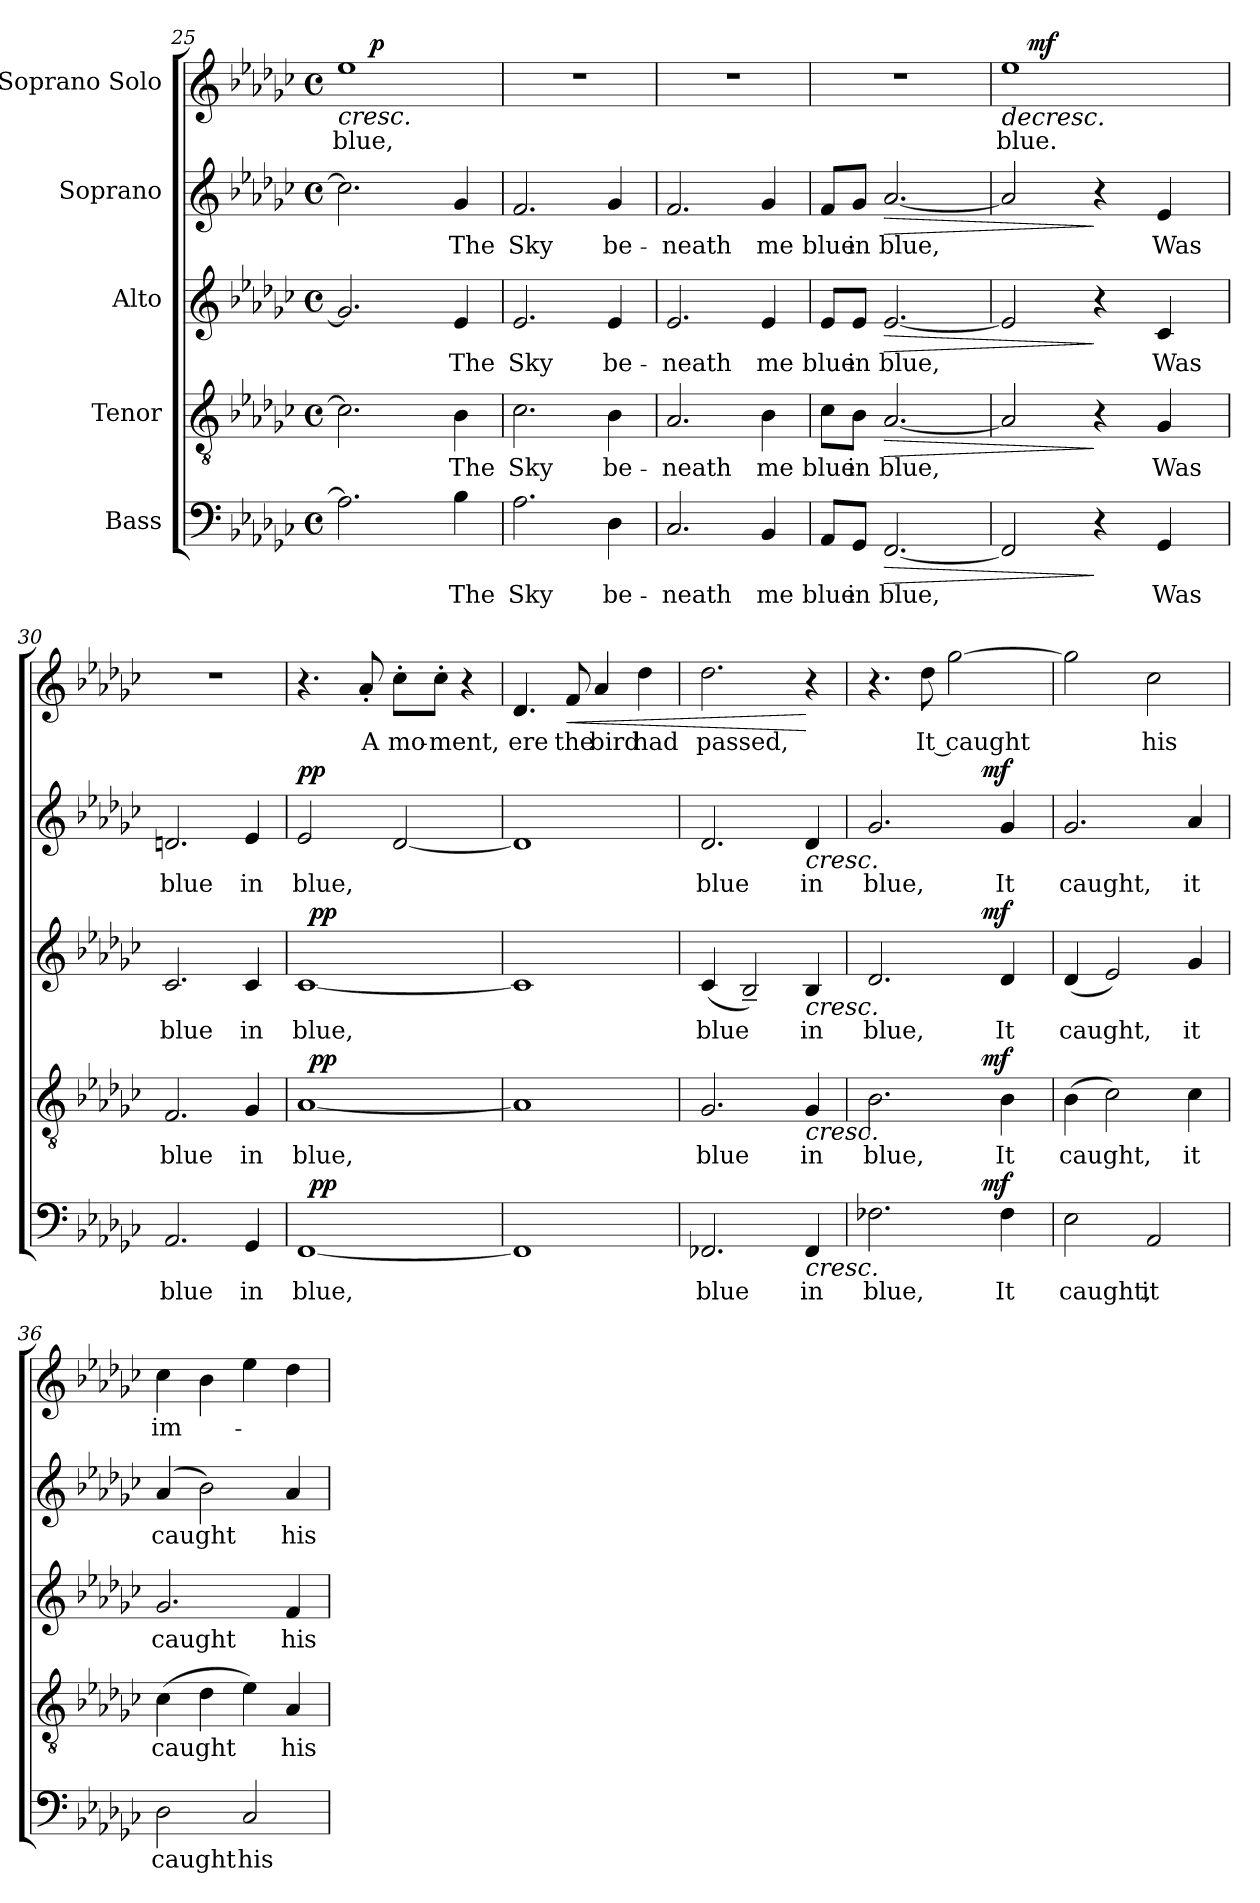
**kern	**text	**dynam	**kern	**text	**dynam	**kern	**text	**dynam	**kern	**text	**dynam	**kern	**text	**dynam
*part5	*part5	*part5	*part4	*part4	*part4	*part3	*part3	*part3	*part2	*part2	*part2	*part1	*part1	*part1
*staff5	*staff5	*staff5	*staff4	*staff4	*staff4	*staff3	*staff3	*staff3	*staff2	*staff2	*staff2	*staff1	*staff1	*staff1
*I"Bass	*	*	*I"Tenor	*	*	*I"Alto	*	*	*I"Soprano	*	*	*I"Soprano Solo	*	*
*clefF4	*	*	*clefGv2	*	*	*clefG2	*	*	*clefG2	*	*	*clefG2	*	*
*k[b-e-a-d-g-c-]	*	*	*k[b-e-a-d-g-c-]	*	*	*k[b-e-a-d-g-c-]	*	*	*k[b-e-a-d-g-c-]	*	*	*k[b-e-a-d-g-c-]	*	*
*G-:	*	*	*G-:	*	*	*G-:	*	*	*G-:	*	*	*G-:	*	*
*M4/4	*	*	*M4/4	*	*	*M4/4	*	*	*M4/4	*	*	*M4/4	*	*
*met(c)	*	*	*met(c)	*	*	*met(c)	*	*	*met(c)	*	*	*met(c)	*	*
=25	=25	=25	=25	=25	=25	=25	=25	=25	=25	=25	=25	=25	=25	=25
!	!	!	!	!	!	!	!	!	!	!	!	!	!LO:LY:b	!LO:HP:b
*	*	*	*	*	*	*	*	*	*	*	*	*^	*	*
2.A-\]	.	.	2.c-\]	.	.	2.g-/]	.	.	2.cc-\]	.	.	1ee-	8ryy	blue,	<
!	!	!	!	!	!	!	!	!	!	!	!	!	!	!	!LO:DY:a
.	.	.	.	.	.	.	.	.	.	.	.	.	2..ryy	.	p
!	!LO:LY:b	!	!	!LO:LY:b	!	!	!LO:LY:b	!	!	!LO:LY:b	!	!	!	!	!
4B-\	The	.	4B-\	The	.	4e-/	The	.	4g-/	The	.	.	.	.	.
.	.	.	.	.	.	.	.	.	.	.	.	.	.	.	[
=26	=26	=26	=26	=26	=26	=26	=26	=26	=26	=26	=26	=26	=26	=26	=26
!	!LO:LY:b	!	!	!LO:LY:b	!	!	!LO:LY:b	!	!	!LO:LY:b	!	!	!	!	!
*	*	*	*	*	*	*	*	*	*	*	*	*v	*v	*	*
2.A-\	Sky	.	2.c-\	Sky	.	2.e-/	Sky	.	2.f/	Sky	.	1r	.	.
!	!LO:LY:b	!	!	!LO:LY:b	!	!	!LO:LY:b	!	!	!LO:LY:b	!	!	!	!
4D-\	be-	.	4B-\	be-	.	4e-/	be-	.	4g-/	be-	.	.	.	.
=27	=27	=27	=27	=27	=27	=27	=27	=27	=27	=27	=27	=27	=27	=27
!	!LO:LY:b	!	!	!LO:LY:b	!	!	!LO:LY:b	!	!	!LO:LY:b	!	!	!	!
2.C-/	-neath	.	2.A-/	-neath	.	2.e-/	-neath	.	2.f/	-neath	.	1r	.	.
!	!LO:LY:b	!	!	!LO:LY:b	!	!	!LO:LY:b	!	!	!LO:LY:b	!	!	!	!
4BB-/	me	.	4B-\	me	.	4e-/	me	.	4g-/	me	.	.	.	.
=28	=28	=28	=28	=28	=28	=28	=28	=28	=28	=28	=28	=28	=28	=28
!	!LO:LY:b	!	!	!LO:LY:b	!	!	!LO:LY:b	!	!	!LO:LY:b	!	!	!	!
8AA-/L	blue	.	8c-\L	blue	.	8e-/L	blue	.	8f/L	blue	.	1r	.	.
!	!LO:LY:b	!	!	!LO:LY:b	!	!	!LO:LY:b	!	!	!LO:LY:b	!	!	!	!
8GG-/J	in	.	8B-\J	in	.	8e-/J	in	.	8g-/J	in	.	.	.	.
!	!LO:LY:b	!LO:HP:b	!	!LO:LY:b	!LO:HP:b	!	!LO:LY:b	!LO:HP:b	!	!LO:LY:b	!LO:HP:b	!	!	!
[<2.FF/	blue,	>	[<2.A-/	blue,	>	[<2.e-/	blue,	>	[<2.a-/	blue,	>	.	.	.
=29	=29	=29	=29	=29	=29	=29	=29	=29	=29	=29	=29	=29	=29	=29
!	!	!	!	!	!	!	!	!	!	!	!	!	!LO:LY:b	!LO:HP:b
*	*	*	*	*	*	*	*	*	*	*	*	*^	*	*
2FF/]	.	.	2A-/]	.	.	2e-/]	.	.	2a-/]	.	.	1ee-	16.ryy	blue.	>
!	!	!	!	!	!	!	!	!	!	!	!	!	!	!	!LO:DY:a
.	.	.	.	.	.	.	.	.	.	.	.	.	2ryy	.	mf
4r	.	]	4r	.	]	4r	.	]	4r	.	]	.	.	.	.
.	.	.	.	.	.	.	.	.	.	.	.	.	4ryy	.	.
!	!LO:LY:b	!	!	!LO:LY:b	!	!	!LO:LY:b	!	!	!LO:LY:b	!	!	!	!	!
4GG-/	Was	.	4G-/	Was	.	4c-/	Was	.	4e-/	Was	.	.	.	.	.
.	.	.	.	.	.	.	.	.	.	.	.	.	8ryy	.	.
.	.	.	.	.	.	.	.	.	.	.	.	.	32ryy	.	.
=30	=30	=30	=30	=30	=30	=30	=30	=30	=30	=30	=30	=30	=30	=30	=30
!	!LO:LY:b	!	!	!LO:LY:b	!	!	!LO:LY:b	!	!	!LO:LY:b	!	!	!	!	!
*	*	*	*	*	*	*	*	*	*	*	*	*v	*v	*	*
2.AA-/	blue	.	2.F/	blue	.	2.c-/	blue	.	2.dn/	blue	.	1r	.	.
!	!LO:LY:b	!	!	!LO:LY:b	!	!	!LO:LY:b	!	!	!LO:LY:b	!	!	!	!
4GG-/	in	.	4G-/	in	.	4c-/	in	.	4e-/	in	.	.	.	.
.	.	.	.	.	.	.	.	.	.	.	.	.	.	]
=31	=31	=31	=31	=31	=31	=31	=31	=31	=31	=31	=31	=31	=31	=31
!	!LO:LY:b	!	!	!LO:LY:b	!	!	!LO:LY:b	!	!	!LO:LY:b	!LO:DY:a	!	!	!
*^	*	*	*^	*	*	*^	*	*	*	*	*	*	*	*
[>1FF	32ryy	blue,	.	[>1A-	32ryy	blue,	.	[>1c-	32ryy	blue,	.	2e-/	blue,	pp	4.r	.	.
!	!	!	!LO:DY:a	!	!	!	!LO:DY:a	!	!	!	!LO:DY:a	!	!	!	!	!	!
.	2ryy	.	pp	.	2ryy	.	pp	.	2ryy	.	pp	.	.	.	.	.	.
!	!	!	!	!	!	!	!	!	!	!	!	!	!	!	!	!LO:LY:b	!
.	.	.	.	.	.	.	.	.	.	.	.	.	.	.	8a-'</	A	.
!	!	!	!	!	!	!	!	!	!	!	!	!	!	!	!	!LO:LY:b	!
.	.	.	.	.	.	.	.	.	.	.	.	[>2d-/	.	.	8cc-'>\L	mo-	.
.	4...ryy	.	.	.	4...ryy	.	.	.	4...ryy	.	.	.	.	.	.	.	.
!	!	!	!	!	!	!	!	!	!	!	!	!	!	!	!	!LO:LY:b	!
.	.	.	.	.	.	.	.	.	.	.	.	.	.	.	8cc-'>\J	-ment,	.
.	.	.	.	.	.	.	.	.	.	.	.	.	.	.	4r	.	.
!!LO:PB:g=z
=32	=32	=32	=32	=32	=32	=32	=32	=32	=32	=32	=32	=32	=32	=32	=32	=32	=32
!	!	!	!	!	!	!	!	!	!	!	!	!	!	!	!	!LO:LY:b	!
*v	*v	*	*	*	*	*	*	*v	*v	*	*	*	*	*	*	*	*
*	*	*	*v	*v	*	*	*	*	*	*	*	*	*	*	*
1FF]	.	.	1A-]	.	.	1c-]	.	.	1d-]	.	.	4.d-/	ere	.
!	!	!	!	!	!	!	!	!	!	!	!	!	!LO:LY:b	!LO:HP:b
.	.	.	.	.	.	.	.	.	.	.	.	8f/	the	<
!	!	!	!	!	!	!	!	!	!	!	!	!	!LO:LY:b	!
.	.	.	.	.	.	.	.	.	.	.	.	4a-/	bird	.
!	!	!	!	!	!	!	!	!	!	!	!	!	!LO:LY:b	!
.	.	.	.	.	.	.	.	.	.	.	.	4dd-\	had	.
=33	=33	=33	=33	=33	=33	=33	=33	=33	=33	=33	=33	=33	=33	=33
!	!LO:LY:b	!	!	!LO:LY:b	!	!	!LO:LY:b	!	!	!LO:LY:b	!	!	!LO:LY:b	!
2.FF-X/	blue	.	2.G-/	blue	.	(<4c-/	blue	.	2.d-/	blue	.	2.dd-\	passed,	.
.	.	.	.	.	.	2B-~</)	.	.	.	.	.	.	.	.
!	!LO:LY:b	!LO:HP:b	!	!LO:LY:b	!LO:HP:b	!	!LO:LY:b	!LO:HP:b	!	!LO:LY:b	!LO:HP:b	!	!	!
4FF-/	in	<	4G-/	in	<	4B-/	in	<	4d-/	in	<	4r	.	[
=34	=34	=34	=34	=34	=34	=34	=34	=34	=34	=34	=34	=34	=34	=34
!	!LO:LY:b	!	!	!LO:LY:b	!	!	!LO:LY:b	!	!	!LO:LY:b	!	!	!	!
*^	*	*	*^	*	*	*^	*	*	*^	*	*	*	*	*
2.F-X\	2ryy	blue,	.	2.B-\	2ryy	blue,	.	2.d-/	2ryy	blue,	.	2.g-/	2ryy	blue,	.	4.r	.	.
!	!	!	!	!	!	!	!	!	!	!	!	!	!	!	!	!	!LO:LY:b	!
.	.	.	.	.	.	.	.	.	.	.	.	.	.	.	.	8dd-\	It caught	.
.	8.ryy	.	.	.	8.ryy	.	.	.	8.ryy	.	.	.	8.ryy	.	.	[>2gg-\	.	.
!	!	!	!LO:DY:a	!	!	!	!LO:DY:a	!	!	!	!LO:DY:a	!	!	!	!LO:DY:a	!	!	!
.	4ryy	.	mf	.	4ryy	.	mf	.	4ryy	.	mf	.	4ryy	.	mf	.	.	.
!	!	!LO:LY:b	!	!	!	!LO:LY:b	!	!	!	!LO:LY:b	!	!	!	!LO:LY:b	!	!	!	!
4F-\	.	It	[	4B-\	.	It	[	4d-/	.	It	[	4g-/	.	It	[	.	.	.
.	16ryy	.	.	.	16ryy	.	.	.	16ryy	.	.	.	16ryy	.	.	.	.	.
=35	=35	=35	=35	=35	=35	=35	=35	=35	=35	=35	=35	=35	=35	=35	=35	=35	=35	=35
!	!	!LO:LY:b	!	!	!	!LO:LY:b	!	!	!	!LO:LY:b	!	!	!	!LO:LY:b	!	!	!	!
*v	*v	*	*	*	*	*	*	*v	*v	*	*	*v	*v	*	*	*	*	*
*	*	*	*v	*v	*	*	*	*	*	*	*	*	*	*	*
2E-\	caught,	.	(>4B-\	caught,	.	(<4d-/	caught,	.	2.g-/	caught,	.	2gg-\]	.	.
.	.	.	2c-\)	.	.	2e-/)	.	.	.	.	.	.	.	.
!	!LO:LY:b	!	!	!	!	!	!	!	!	!	!	!	!LO:LY:b	!
2AA-/	it	.	.	.	.	.	.	.	.	.	.	2cc-\	his	.
!	!	!	!	!LO:LY:b	!	!	!LO:LY:b	!	!	!LO:LY:b	!	!	!	!
.	.	.	4c-\	it	.	4g-/	it	.	4a-/	it	.	.	.	.
=36	=36	=36	=36	=36	=36	=36	=36	=36	=36	=36	=36	=36	=36	=36
!	!LO:LY:b	!	!	!LO:LY:b	!	!	!LO:LY:b	!	!	!LO:LY:b	!	!	!LO:LY:b	!
2D-\	caught	.	(>4c-\	caught	.	2.g-/	caught	.	(4a-/	caught	.	4cc-\	im-	.
.	.	.	4d-\	.	.	.	.	.	2b-\)	.	.	4b-\	.	.
!	!LO:LY:b	!	!	!	!	!	!	!	!	!	!	!	!	!
2C-/	his	.	4e-\)	.	.	.	.	.	.	.	.	4ee-\	.	.
!	!	!	!	!LO:LY:b	!	!	!LO:LY:b	!	!	!LO:LY:b	!	!	!	!
.	.	.	4A-/	his	.	4f/	his	.	4a-/	his	.	4dd-\	.	.
=	=	=	=	=	=	=	=	=	=	=	=	=	=	=
*-	*-	*-	*-	*-	*-	*-	*-	*-	*-	*-	*-	*-	*-	*-
